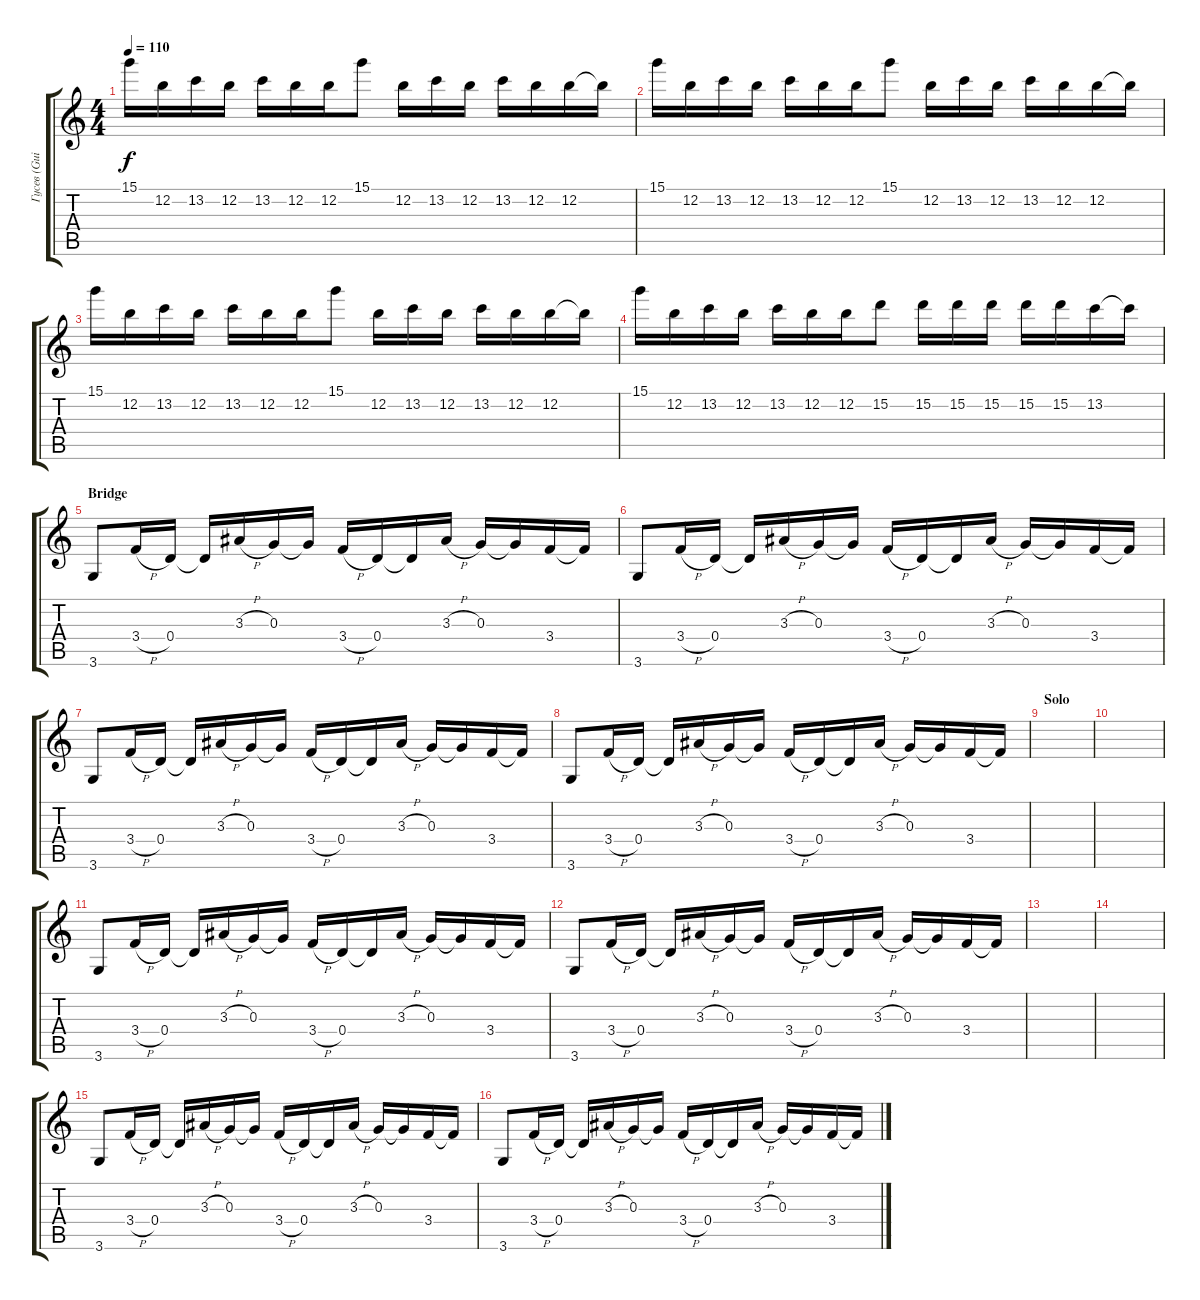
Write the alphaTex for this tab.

\track ("Гусев (Guitar 1)" "Гусев (Gui") {instrument acousticguitarnylon}
\staff {score tabs}
\tuning (E4 B3 G3 D3 A2 E2) {hide}
\ts (4 4)
\tempo 110
\clef g2
\ks c
15.1.16{dy f} 12.2.16 13.2.16 12.2.16 13.2.16 12.2.16 12.2.16 15.1.8 12.2.16 13.2.16 12.2.16 13.2.16 12.2.16 12.2.16 12.2{t}.16 |
15.1.16 12.2.16 13.2.16 12.2.16 13.2.16 12.2.16 12.2.16 15.1.8 12.2.16 13.2.16 12.2.16 13.2.16 12.2.16 12.2.16 12.2{t}.16 |
15.1.16 12.2.16 13.2.16 12.2.16 13.2.16 12.2.16 12.2.16 15.1.8 12.2.16 13.2.16 12.2.16 13.2.16 12.2.16 12.2.16 12.2{t}.16 |
15.1.16 12.2.16 13.2.16 12.2.16 13.2.16 12.2.16 12.2.16 15.2.8 15.2.16 15.2.16 15.2.16 15.2.16 15.2.16 13.2.16 13.2{t}.16 |
\section ("" "Bridge")
3.6.8{instrument acousticguitarnylon} 3.4{h}.16 0.4.16 0.4{t}.16 3.3{h}.16 0.3.16 0.3{t}.16 3.4{h}.16 0.4.16 0.4{t}.16 3.3{h}.16 0.3.16 0.3{t}.16 3.4.16 3.4{t}.16 |
3.6.8 3.4{h}.16 0.4.16 0.4{t}.16 3.3{h}.16 0.3.16 0.3{t}.16 3.4{h}.16 0.4.16 0.4{t}.16 3.3{h}.16 0.3.16 0.3{t}.16 3.4.16 3.4{t}.16 |
3.6.8 3.4{h}.16 0.4.16 0.4{t}.16 3.3{h}.16 0.3.16 0.3{t}.16 3.4{h}.16 0.4.16 0.4{t}.16 3.3{h}.16 0.3.16 0.3{t}.16 3.4.16 3.4{t}.16 |
3.6.8 3.4{h}.16 0.4.16 0.4{t}.16 3.3{h}.16 0.3.16 0.3{t}.16 3.4{h}.16 0.4.16 0.4{t}.16 3.3{h}.16 0.3.16 0.3{t}.16 3.4.16 3.4{t}.16 |
\section ("" "Solo")
|
|
3.6.8{instrument acousticguitarnylon} 3.4{h}.16 0.4.16 0.4{t}.16 3.3{h}.16 0.3.16 0.3{t}.16 3.4{h}.16 0.4.16 0.4{t}.16 3.3{h}.16 0.3.16 0.3{t}.16 3.4.16 3.4{t}.16 |
3.6.8 3.4{h}.16 0.4.16 0.4{t}.16 3.3{h}.16 0.3.16 0.3{t}.16 3.4{h}.16 0.4.16 0.4{t}.16 3.3{h}.16 0.3.16 0.3{t}.16 3.4.16 3.4{t}.16 |
|
|
3.6.8{instrument acousticguitarnylon} 3.4{h}.16 0.4.16 0.4{t}.16 3.3{h}.16 0.3.16 0.3{t}.16 3.4{h}.16 0.4.16 0.4{t}.16 3.3{h}.16 0.3.16 0.3{t}.16 3.4.16 3.4{t}.16 |
3.6.8 3.4{h}.16 0.4.16 0.4{t}.16 3.3{h}.16 0.3.16 0.3{t}.16 3.4{h}.16 0.4.16 0.4{t}.16 3.3{h}.16 0.3.16 0.3{t}.16 3.4.16 3.4{t}.16
